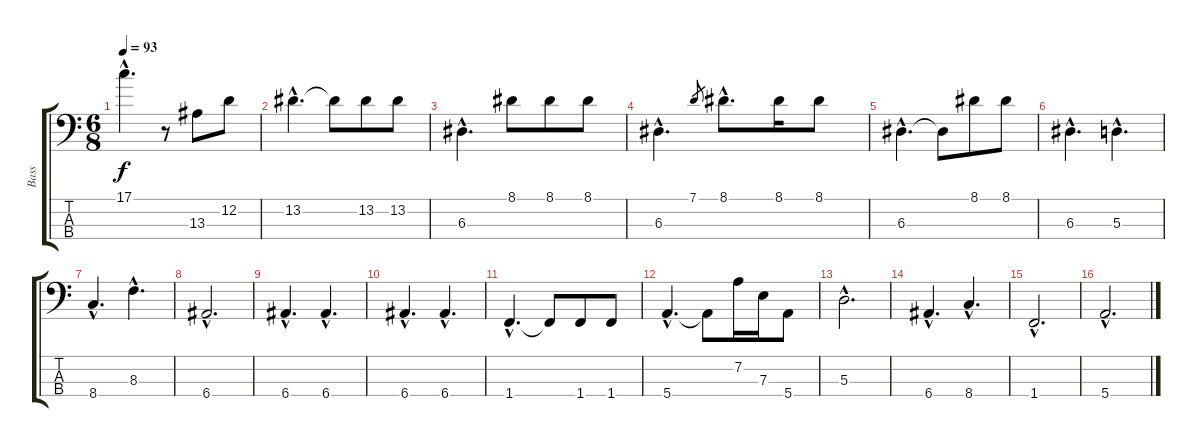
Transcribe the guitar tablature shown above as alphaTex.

\track ("Bass" "Bass") {instrument electricbassfinger}
\staff {score tabs}
\tuning (G2 D2 A1 E1) {hide}
\ts (6 8)
\tempo 93
\clef f4
\ks c
17.1{hac t}.4{d dy f} r.8 13.3.8 12.2.8 |
13.2{hac}.4{d} 13.2{t}.8 13.2.8 13.2.8 |
6.3{hac}.4{d} 8.1.8 8.1.8 8.1.8 |
6.3{hac}.4{d} 7.1.8{gr} 8.1{hac}.8{d} 8.1.16 8.1.8 |
6.3{hac}.4{d} 6.3{t}.8 8.1.8 8.1.8 |
6.3{hac}.4{d} 5.3{hac}.4{d} |
8.4{hac}.4{d} 8.3{hac}.4{d} |
6.4{hac}.2{d} |
6.4{hac}.4{d} 6.4{hac}.4{d} |
6.4{hac}.4{d} 6.4{hac}.4{d} |
1.4{hac}.4{d} 1.4{t}.8 1.4.8 1.4.8 |
5.4{hac}.4{d} 5.4{t}.8 7.2.16 7.3.16 5.4.8 |
5.3{hac}.2{d} |
6.4{hac}.4{d} 8.4{hac}.4{d} |
1.4{hac}.2{d} |
5.4{hac}.2{d}
